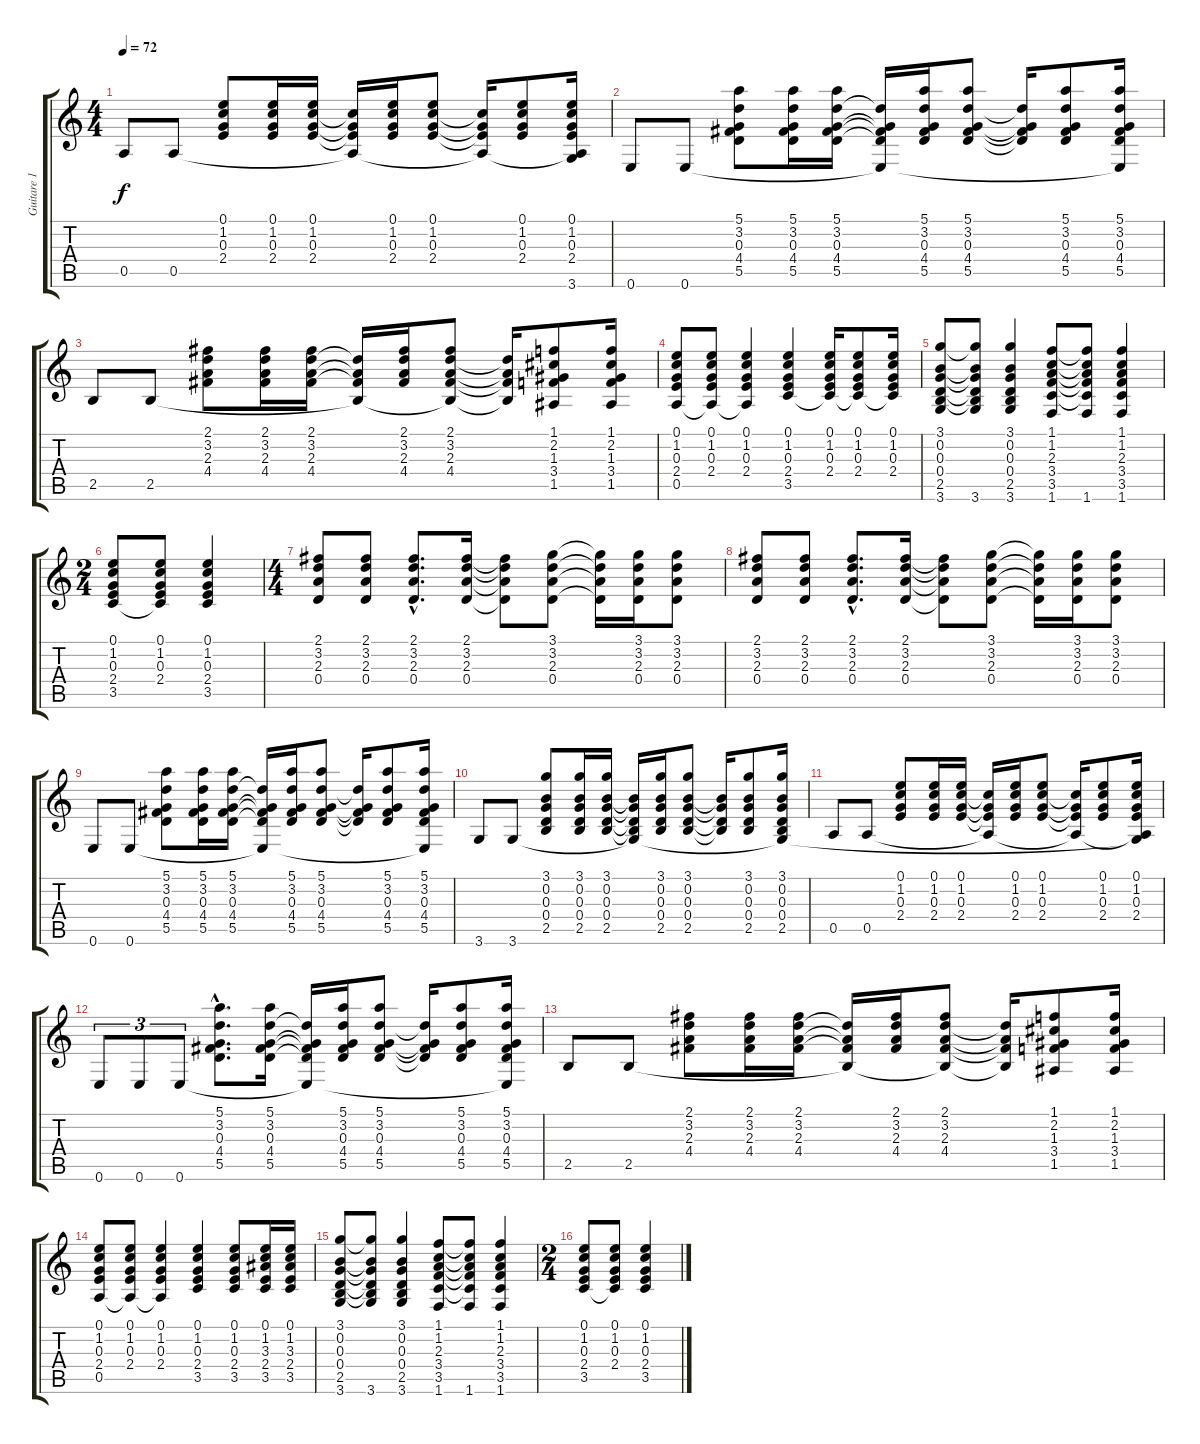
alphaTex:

\track ("Guitare 1 ( Jim Corr )" "Guitare 1 ") {instrument acousticguitarsteel}
\staff {score tabs}
\tuning (E4 B3 G3 D3 A2 E2) {hide}
\ts (4 4)
\tempo 72
\clef g2
\ks c
0.5.8{dy f} 0.5.8 (0.1 1.2 0.3 2.4).8 (0.1 1.2 0.3 2.4).16 (0.1 1.2 0.3 2.4).16 (1.2{t} 0.3{t} 2.4{t} 0.5{t}).16 (0.1 1.2 0.3 2.4).16 (0.1 1.2 0.3 2.4).8 (1.2{t} 0.3{t} 2.4{t} 0.5{t}).16 (0.1 1.2 0.3 2.4).8 (0.1 1.2 0.3 2.4 0.5{t} 3.6{t}).16 |
0.6.8 0.6.8 (5.1 3.2 0.3 4.4 5.5).8 (5.1 3.2 0.3 4.4 5.5).16 (5.1 3.2 0.3 4.4 5.5).16 (3.2{t} 0.3{t} 4.4{t} 5.5{t} 0.6{t}).16 (5.1 3.2 0.3 4.4 5.5).16 (5.1 3.2 0.3 4.4 5.5).8 (3.2{t} 0.3{t} 4.4{t} 5.5{t}).16 (5.1 3.2 0.3 4.4 5.5).8 (5.1 3.2 0.3 4.4 5.5 0.6{t}).16 |
2.5.8 2.5.8 (2.1 3.2 2.3 4.4).8 (2.1 3.2 2.3 4.4).16 (2.1 3.2 2.3 4.4).16 (3.2{t} 2.3{t} 4.4{t} 2.5{t}).16 (2.1 3.2 2.3 4.4).16 (2.1 3.2 2.3 4.4 2.5{t}).8 (3.2{t} 2.3{t} 4.4{t} 2.5{t}).16 (1.1 2.2 1.3 3.4 1.5).8 (1.1 2.2 1.3 3.4 1.5).16 |
(0.1 1.2 0.3 2.4 0.5).8 (0.1 1.2 0.3 2.4 0.5{t}).8 (0.1 1.2 0.3 2.4 0.5{t}).4 (0.1 1.2 0.3 2.4 3.5).4 (0.1 1.2 0.3 2.4 3.5{t}).16 (0.1 1.2 0.3 2.4 3.5{t}).8 (0.1 1.2 0.3 2.4 3.5{t}).16 |
(3.1 0.2 0.3 0.4 2.5 3.6).8 (3.1{t} 0.2{t} 0.3{t} 0.4{t} 2.5{t} 3.6).8 (3.1 0.2 0.3 0.4 2.5 3.6).4 (1.1 1.2 2.3 3.4 3.5 1.6).8 (1.1{t} 1.2{t} 2.3{t} 3.4{t} 3.5{t} 1.6).8 (1.1 1.2 2.3 3.4 3.5 1.6).4 |
\ts (2 4)
(0.1 1.2 0.3 2.4 3.5).8 (0.1 1.2 0.3 2.4 3.5{t}).8 (0.1 1.2 0.3 2.4 3.5).4 |
\ts (4 4)
(2.1 3.2 2.3 0.4).8 (2.1 3.2 2.3 0.4).8 (2.1{hac} 3.2{hac} 2.3{hac} 0.4{hac}).8{d} (2.1 3.2 2.3 0.4).16 (2.1{t} 3.2{t} 2.3{t} 0.4{t}).8 (3.1 3.2 2.3 0.4).8 (3.1{t} 3.2{t} 2.3{t} 0.4{t}).16 (3.1 3.2 2.3 0.4).16 (3.1 3.2 2.3 0.4).8 |
(2.1 3.2 2.3 0.4).8 (2.1 3.2 2.3 0.4).8 (2.1{hac} 3.2{hac} 2.3{hac} 0.4{hac}).8{d} (2.1 3.2 2.3 0.4).16 (2.1{t} 3.2{t} 2.3{t} 0.4{t}).8 (3.1 3.2 2.3 0.4).8 (3.1{t} 3.2{t} 2.3{t} 0.4{t}).16 (3.1 3.2 2.3 0.4).16 (3.1 3.2 2.3 0.4).8 |
0.6.8 0.6.8 (5.1 3.2 0.3 4.4 5.5).8 (5.1 3.2 0.3 4.4 5.5).16 (5.1 3.2 0.3 4.4 5.5).16 (3.2{t} 0.3{t} 4.4{t} 5.5{t} 0.6{t}).16 (5.1 3.2 0.3 4.4 5.5).16 (5.1 3.2 0.3 4.4 5.5).8 (3.2{t} 0.3{t} 4.4{t} 5.5{t}).16 (5.1 3.2 0.3 4.4 5.5).8 (5.1 3.2 0.3 4.4 5.5 0.6{t}).16 |
3.6.8 3.6.8 (3.1 0.2 0.3 0.4 2.5).8 (3.1 0.2 0.3 0.4 2.5).16 (3.1 0.2 0.3 0.4 2.5).16 (0.2{t} 0.3{t} 0.4{t} 2.5{t} 3.6{t}).16 (3.1 0.2 0.3 0.4 2.5).16 (3.1 0.2 0.3 0.4 2.5).8 (0.2{t} 0.3{t} 0.4{t} 2.5{t}).16 (3.1 0.2 0.3 0.4 2.5).8 (3.1 0.2 0.3 0.4 2.5 3.6{t}).16 |
0.5.8 0.5.8 (0.1 1.2 0.3 2.4).8 (0.1 1.2 0.3 2.4).16 (0.1 1.2 0.3 2.4).16 (1.2{t} 0.3{t} 2.4{t} 0.5{t}).16 (0.1 1.2 0.3 2.4).16 (0.1 1.2 0.3 2.4).8 (1.2{t} 0.3{t} 2.4{t} 0.5{t}).16 (0.1 1.2 0.3 2.4).8 (0.1 1.2 0.3 2.4 0.5{t} 3.6{t}).16 |
0.6.8{tu (3 2)} 0.6.8{tu (3 2)} 0.6.8{tu (3 2)} (5.1{hac} 3.2{hac} 0.3{hac} 4.4{hac} 5.5{hac}).8{d} (5.1 3.2 0.3 4.4 5.5).16 (3.2{t} 0.3{t} 4.4{t} 5.5{t} 0.6{t}).16 (5.1 3.2 0.3 4.4 5.5).16 (5.1 3.2 0.3 4.4 5.5).8 (3.2{t} 0.3{t} 4.4{t} 5.5{t}).16 (5.1 3.2 0.3 4.4 5.5).8 (5.1 3.2 0.3 4.4 5.5 0.6{t}).16 |
2.5.8 2.5.8 (2.1 3.2 2.3 4.4).8 (2.1 3.2 2.3 4.4).16 (2.1 3.2 2.3 4.4).16 (3.2{t} 2.3{t} 4.4{t} 2.5{t}).16 (2.1 3.2 2.3 4.4).16 (2.1 3.2 2.3 4.4 2.5{t}).8 (3.2{t} 2.3{t} 4.4{t} 2.5{t}).16 (1.1 2.2 1.3 3.4 1.5).8 (1.1 2.2 1.3 3.4 1.5).16 |
(0.1 1.2 0.3 2.4 0.5).8 (0.1 1.2 0.3 2.4 0.5{t}).8 (0.1 1.2 0.3 2.4 0.5{t}).4 (0.1 1.2 0.3 2.4 3.5).4 (0.1 1.2 0.3 2.4 3.5).8 (0.1 1.2 3.3 2.4 3.5).16 (0.1 1.2 3.3 2.4 3.5).16 |
(3.1 0.2 0.3 0.4 2.5 3.6).8 (3.1{t} 0.2{t} 0.3{t} 0.4{t} 2.5{t} 3.6).8 (3.1 0.2 0.3 0.4 2.5 3.6).4 (1.1 1.2 2.3 3.4 3.5 1.6).8 (1.1{t} 1.2{t} 2.3{t} 3.4{t} 3.5{t} 1.6).8 (1.1 1.2 2.3 3.4 3.5 1.6).4 |
\ts (2 4)
(0.1 1.2 0.3 2.4 3.5).8 (0.1 1.2 0.3 2.4 3.5{t}).8 (0.1 1.2 0.3 2.4 3.5).4
